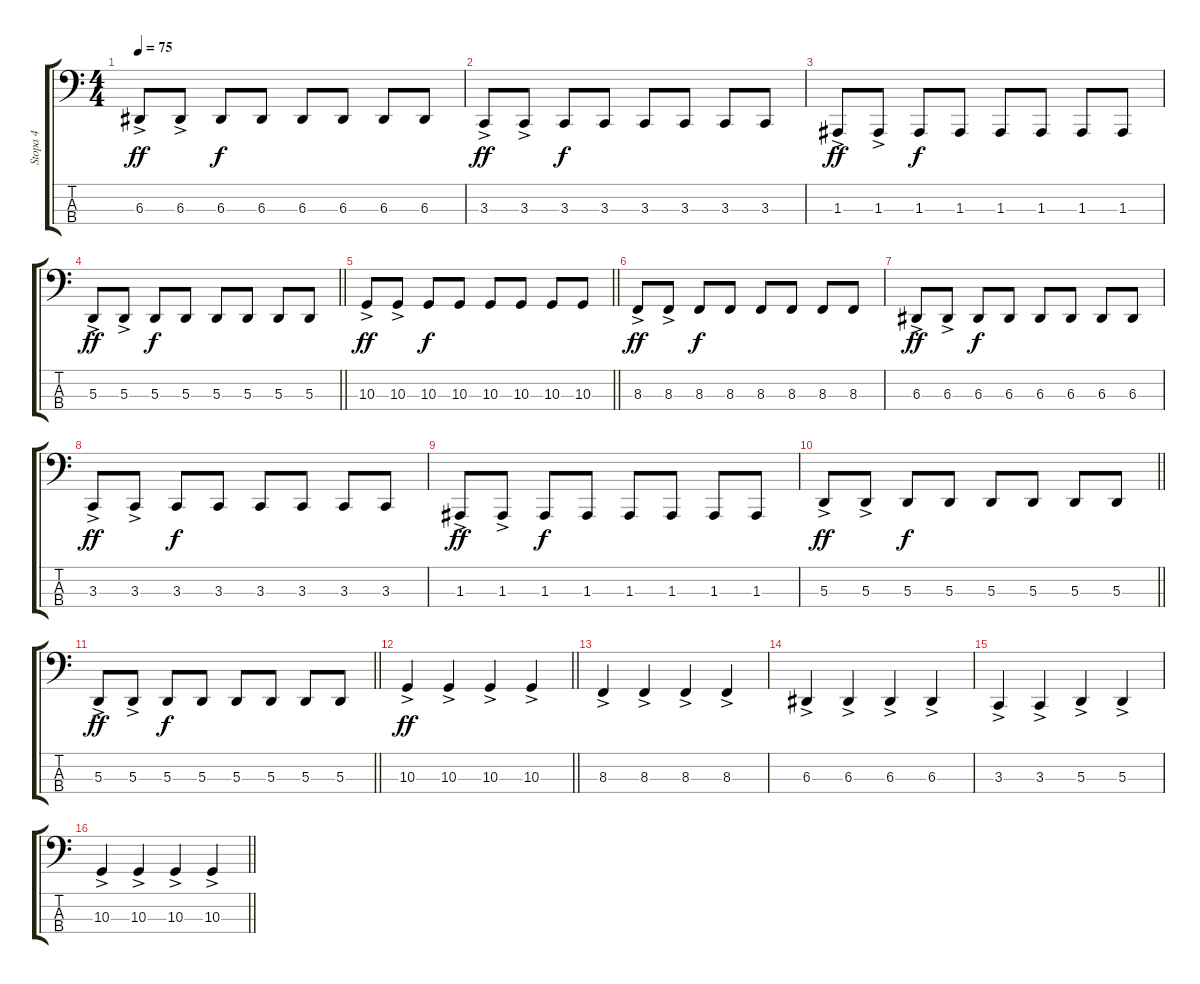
\track ("Stopa 4" "Stopa 4") {instrument lead8bassandlead}
\staff {score tabs}
\tuning (G2 D2 A1 E1) {hide}
\ts (4 4)
\tempo 75
\clef f4
\ks c
6.3{ac}.8{dy ff} 6.3{ac}.8 6.3.8{dy f} 6.3.8 6.3.8 6.3.8 6.3.8 6.3.8 |
3.3{ac}.8{dy ff} 3.3{ac}.8 3.3.8{dy f} 3.3.8 3.3.8 3.3.8 3.3.8 3.3.8 |
1.3{ac}.8{dy ff} 1.3{ac}.8 1.3.8{dy f} 1.3.8 1.3.8 1.3.8 1.3.8 1.3.8 |
\barLineRight lightlight
5.3{ac}.8{dy ff} 5.3{ac}.8 5.3.8{dy f} 5.3.8 5.3.8 5.3.8 5.3.8 5.3.8 |
\section ("" "")
\barLineRight lightlight
10.3{ac}.8{dy ff volume 9} 10.3{ac}.8 10.3.8{dy f} 10.3.8 10.3.8 10.3.8 10.3.8 10.3.8 |
8.3{ac}.8{dy ff} 8.3{ac}.8 8.3.8{dy f} 8.3.8 8.3.8 8.3.8 8.3.8 8.3.8 |
6.3{ac}.8{dy ff} 6.3{ac}.8 6.3.8{dy f} 6.3.8 6.3.8 6.3.8 6.3.8 6.3.8 |
3.3{ac}.8{dy ff} 3.3{ac}.8 3.3.8{dy f} 3.3.8 3.3.8 3.3.8 3.3.8 3.3.8 |
1.3{ac}.8{dy ff} 1.3{ac}.8 1.3.8{dy f} 1.3.8 1.3.8 1.3.8 1.3.8 1.3.8 |
\barLineRight lightlight
5.3{ac}.8{dy ff} 5.3{ac}.8 5.3.8{dy f} 5.3.8 5.3.8 5.3.8 5.3.8 5.3.8 |
\barLineRight lightlight
5.3{ac}.8{dy ff} 5.3{ac}.8 5.3.8{dy f} 5.3.8 5.3.8 5.3.8 5.3.8 5.3.8 |
\section ("" "")
\barLineRight lightlight
10.3{ac}.4{dy ff volume 13} 10.3{ac}.4 10.3{ac}.4 10.3{ac}.4 |
8.3{ac}.4 8.3{ac}.4 8.3{ac}.4 8.3{ac}.4 |
6.3{ac}.4 6.3{ac}.4 6.3{ac}.4 6.3{ac}.4 |
3.3{ac}.4 3.3{ac}.4 5.3{ac}.4 5.3{ac}.4 |
\barLineRight lightlight
10.3{ac}.4 10.3{ac}.4 10.3{ac}.4 10.3{ac}.4
